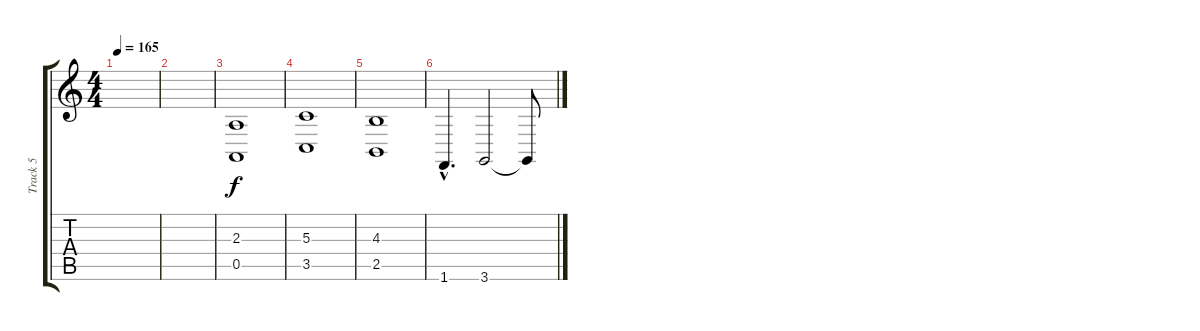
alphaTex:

\track ("Track 5" "Track 5") {instrument acousticgrandpiano}
\staff {score tabs}
\tuning (E4 B3 G3 D3 A2 E2) {hide}
\ts (4 4)
\tempo 165
\clef g2
\ks c
|
|
(2.3 0.5).1 |
(5.3 3.5).1 |
(4.3 2.5).1 |
1.6{hac}.4{d} 3.6.2 3.6{t}.8
